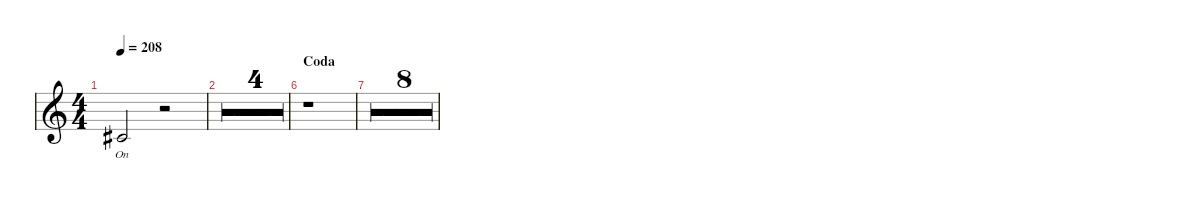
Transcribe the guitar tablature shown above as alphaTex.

\defaultSystemsLayout 4
\hideDynamics
\bracketExtendMode nobrackets
\singleTrackTrackNamePolicy hidden
\multiTrackTrackNamePolicy hidden
\otherSystemsTrackNameOrientation horizontal
\track ("V. Harmony 3" "sng.") {multiBarRest instrument voiceoohs}
\staff {score}
\tuning (Eb4 Bb3 Gb3 Db3 Ab2 Eb2)
\ts (4 4)
\tempo 208
\clef g2
\ks c
3.2{acc #}.2{lyrics (0 "On") lyrics (1 "") lyrics (2 "") lyrics (3 "") lyrics (4 "") dy mf beam Up} r.2{beam Up} |
r.1{beam Down} |
r.1{beam Down} |
r.1{beam Down} |
r.1{beam Down} |
\section ("" "Coda")
r.1{beam Down} |
r.1{beam Down} |
r.1{beam Down} |
r.1{beam Down} |
r.1{beam Down} |
r.1{beam Down} |
r.1{beam Down} |
r.1{beam Down} |
r.1{beam Down}
